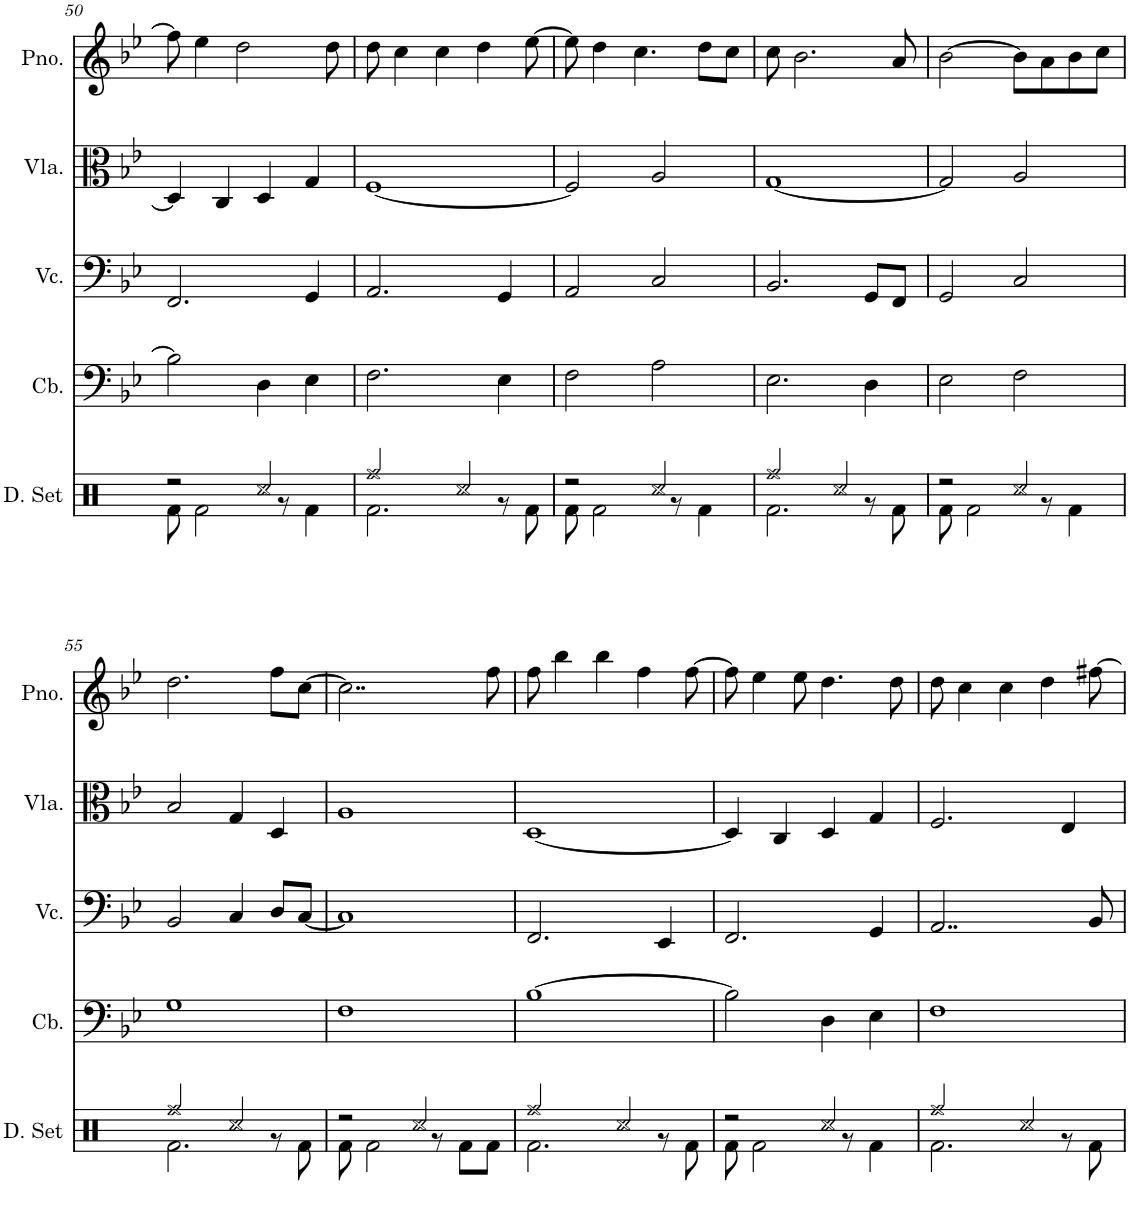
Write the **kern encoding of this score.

**kern	**kern	**kern	**kern	**kern
*part5	*part4	*part3	*part2	*part1
*staff5	*staff4	*staff3	*staff2	*staff1
*I"Drumset	*I"Contrabass	*I"Violoncello	*I"Viola	*I"Piano
*I'D. Set	*I'Cb.	*I'Vc.	*I'Vla.	*I'Pno.
!!LO:PB:g=z
*clefX	*clefF4	*clefF4	*clefC3	*clefG2
*	*Trd7c12	*	*	*
*k[]	*k[b-e-]	*k[b-e-]	*k[b-e-]	*k[b-e-]
*M4/4	*M4/4	*M4/4	*M4/4	*M4/4
=50	=50	=50	=50	=50
*^	*	*	*	*
2r	8Rf\	2B-\]	2.FF/	4D/]	8ff\]
.	2Rf\	.	.	.	4ee-\
.	.	.	.	4C/	.
.	.	.	.	.	2dd\
2Rcc/	.	4D\	.	4D/	.
.	8r	.	.	.	.
.	4Rf\	4E-\	4GG/	4G/	.
.	.	.	.	.	8dd\
=51	=51	=51	=51	=51	=51
2Rff/	2.Rf\	2.F\	2.AA/	[1F	8dd\
.	.	.	.	.	4cc\
.	.	.	.	.	4cc\
2Rcc/	.	.	.	.	.
.	.	.	.	.	4dd\
.	8r	4E-\	4GG/	.	.
.	8Rf\	.	.	.	[8ee-\
=52	=52	=52	=52	=52	=52
2r	8Rf\	2F\	2AA/	2F/]	8ee-\]
.	2Rf\	.	.	.	4dd\
.	.	.	.	.	4.cc\
2Rcc/	.	2A\	2C/	2A/	.
.	8r	.	.	.	.
.	4Rf\	.	.	.	8dd\L
.	.	.	.	.	8cc\J
=53	=53	=53	=53	=53	=53
2Rff/	2.Rf\	2.E-\	2.BB-/	[1G	8cc\
.	.	.	.	.	2.b-\
2Rcc/	.	.	.	.	.
.	8r	4D\	8GG/L	.	.
.	8Rf\	.	8FF/J	.	8a/
=54	=54	=54	=54	=54	=54
2r	8Rf\	2E-\	2GG/	2G/]	[2b-\
.	2Rf\	.	.	.	.
2Rcc/	.	2F\	2C/	2A/	8b-\L]
.	8r	.	.	.	8a\
.	4Rf\	.	.	.	8b-\
.	.	.	.	.	8cc\J
!!LO:LB:g=z
=55	=55	=55	=55	=55	=55
2Rff/	2.Rf\	1G	2BB-/	2B-/	2.dd\
2Rcc/	.	.	4C/	4G/	.
.	8r	.	8D/L	4D/	8ff\L
.	8Rf\	.	[8C/J	.	[8cc\J
=56	=56	=56	=56	=56	=56
2r	8Rf\	1F	1C]	1A	2..cc\]
.	2Rf\	.	.	.	.
2Rcc/	.	.	.	.	.
.	8r	.	.	.	.
.	8Rf\L	.	.	.	.
.	8Rf\J	.	.	.	8ff\
=57	=57	=57	=57	=57	=57
2Rff/	2.Rf\	[1B-	2.FF/	[1D	8ff\
.	.	.	.	.	4bb-\
.	.	.	.	.	4bb-\
2Rcc/	.	.	.	.	.
.	.	.	.	.	4ff\
.	8r	.	4EE-/	.	.
.	8Rf\	.	.	.	[8ff\
=58	=58	=58	=58	=58	=58
2r	8Rf\	2B-\]	2.FF/	4D/]	8ff\]
.	2Rf\	.	.	.	4ee-\
.	.	.	.	4C/	.
.	.	.	.	.	8ee-\
2Rcc/	.	4D\	.	4D/	4.dd\
.	8r	.	.	.	.
.	4Rf\	4E-\	4GG/	4G/	.
.	.	.	.	.	8dd\
=59	=59	=59	=59	=59	=59
2Rff/	2.Rf\	1F	2..AA/	2.F/	8dd\
.	.	.	.	.	4cc\
.	.	.	.	.	4cc\
2Rcc/	.	.	.	.	.
.	.	.	.	.	4dd\
.	8r	.	.	4E-/	.
.	8Rf\	.	8BB-/	.	[8ff#X\
*v	*v	*	*	*	*
=	=	=	=	=
*-	*-	*-	*-	*-
